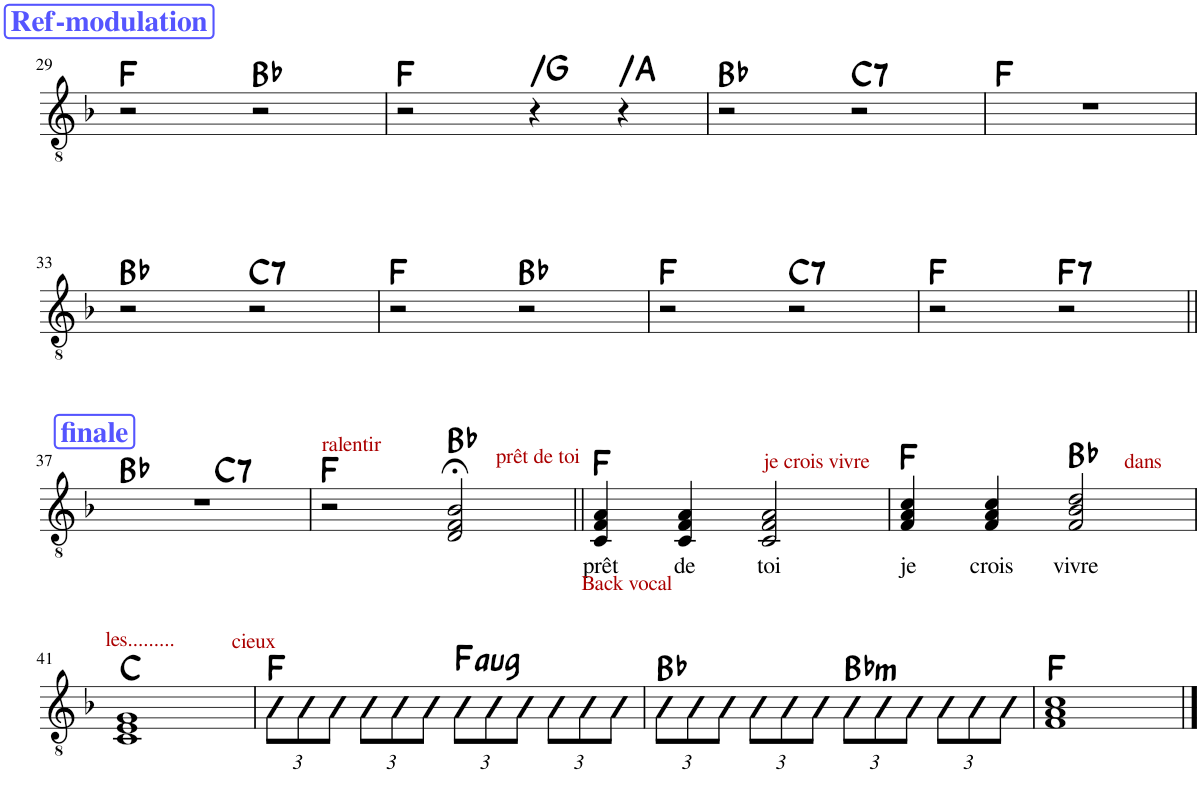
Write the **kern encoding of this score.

**kern	**text	**harte
*part1	*part1	*part1
*staff1	*staff1	*
*I"Classical Guitar	*	*
*I'Guit.	*	*
!!LO:PB:g=z
*clefGv2	*	*
*k[b-]	*	*
*M4/4	*	*
!!LO:REH:place=s1:a:B:cj:color=#5555FF:fs=14:t=Ref-modulation
=29	=29	=29
2r	.	F:maj
2r	.	Bb:maj
=30	=30	=30
2r	.	F:maj
!	!	!LO:H:kt=N.C.
4r	.	N
!	!	!LO:H:kt=N.C.
4r	.	N
=31	=31	=31
2r	.	Bb:maj
!	!	!LO:H:kt=7
2r	.	C:7
=32	=32	=32
1r	.	F:maj
!!LO:LB:g=z
=33	=33	=33
2r	.	Bb:maj
!	!	!LO:H:kt=7
2r	.	C:7
=34	=34	=34
2r	.	F:maj
2r	.	Bb:maj
=35	=35	=35
2r	.	F:maj
!	!	!LO:H:kt=7
2r	.	C:7
=36	=36	=36
2r	.	F:maj
!	!	!LO:H:kt=7
2r	.	F:7
!!LO:LB:g=z
!!LO:REH:place=s1:a:B:cj:color=#5555FF:fs=14:t=finale
=37||	=37||	=37||
*^	*	*
1r	2ryy	.	Bb:maj
!	!	!	!LO:H:kt=7
.	2ryy	.	C:7
=38	=38	=38	=38
!LO:TX:a:color=#AA0000:t=ralentir	!	!	!
*v	*v	*	*
2r	.	F:maj
!LO:TX:a:color=#AA0000:t=prêt de toi	!	!
2D/;< 2F/;< 2B-/;<	.	Bb:maj
=39||	=39||	=39||
!LO:TX:b:color=#AA0000:t=Back vocal	!	!
!	!LO:LY:b	!
4C/ 4F/ 4A/	prêt	F:maj
!	!LO:LY:b	!
4C/ 4F/ 4A/	de	.
!LO:TX:a:color=#AA0000:t=je crois vivre	!	!
!	!LO:LY:b	!
2C/ 2F/ 2A/	toi	.
=40	=40	=40
!	!LO:LY:b	!
4F/ 4A/ 4c/	je	F:maj
!	!LO:LY:b	!
4F/ 4A/ 4c/	crois	.
!LO:TX:a:color=#AA0000:t=dans	!	!
!	!LO:LY:b	!
2F/ 2B-/ 2d/	vivre	Bb:maj
!!LO:LB:g=z
=41	=41	=41
!LO:TX:a:color=#AA0000:t=les.........	!	!
1C 1E 1G	.	C:maj
=42	=42	=42
*Xbrackettup	*	*
!LO:TX:a:color=#AA0000:t=cieux	!	!
12F\L	.	F:maj
12F\	.	.
12F\J	.	.
12F\L	.	.
12F\	.	.
12F\J	.	.
!	!	!LO:H:kt=aug
12F\L	.	F:aug
12F\	.	.
12F\J	.	.
12F\L	.	.
12F\	.	.
12F\J	.	.
=43	=43	=43
12B-\L	.	Bb:maj
12B-\	.	.
12B-\J	.	.
12B-\L	.	.
12B-\	.	.
12B-\J	.	.
!	!	!LO:H:kt=m
12B-\L	.	Bb:min
12B-\	.	.
12B-\J	.	.
12B-\L	.	.
12B-\	.	.
12B-\J	.	.
=44	=44	=44
1F 1A 1c	.	F:maj
==	==	==
*-	*-	*-
